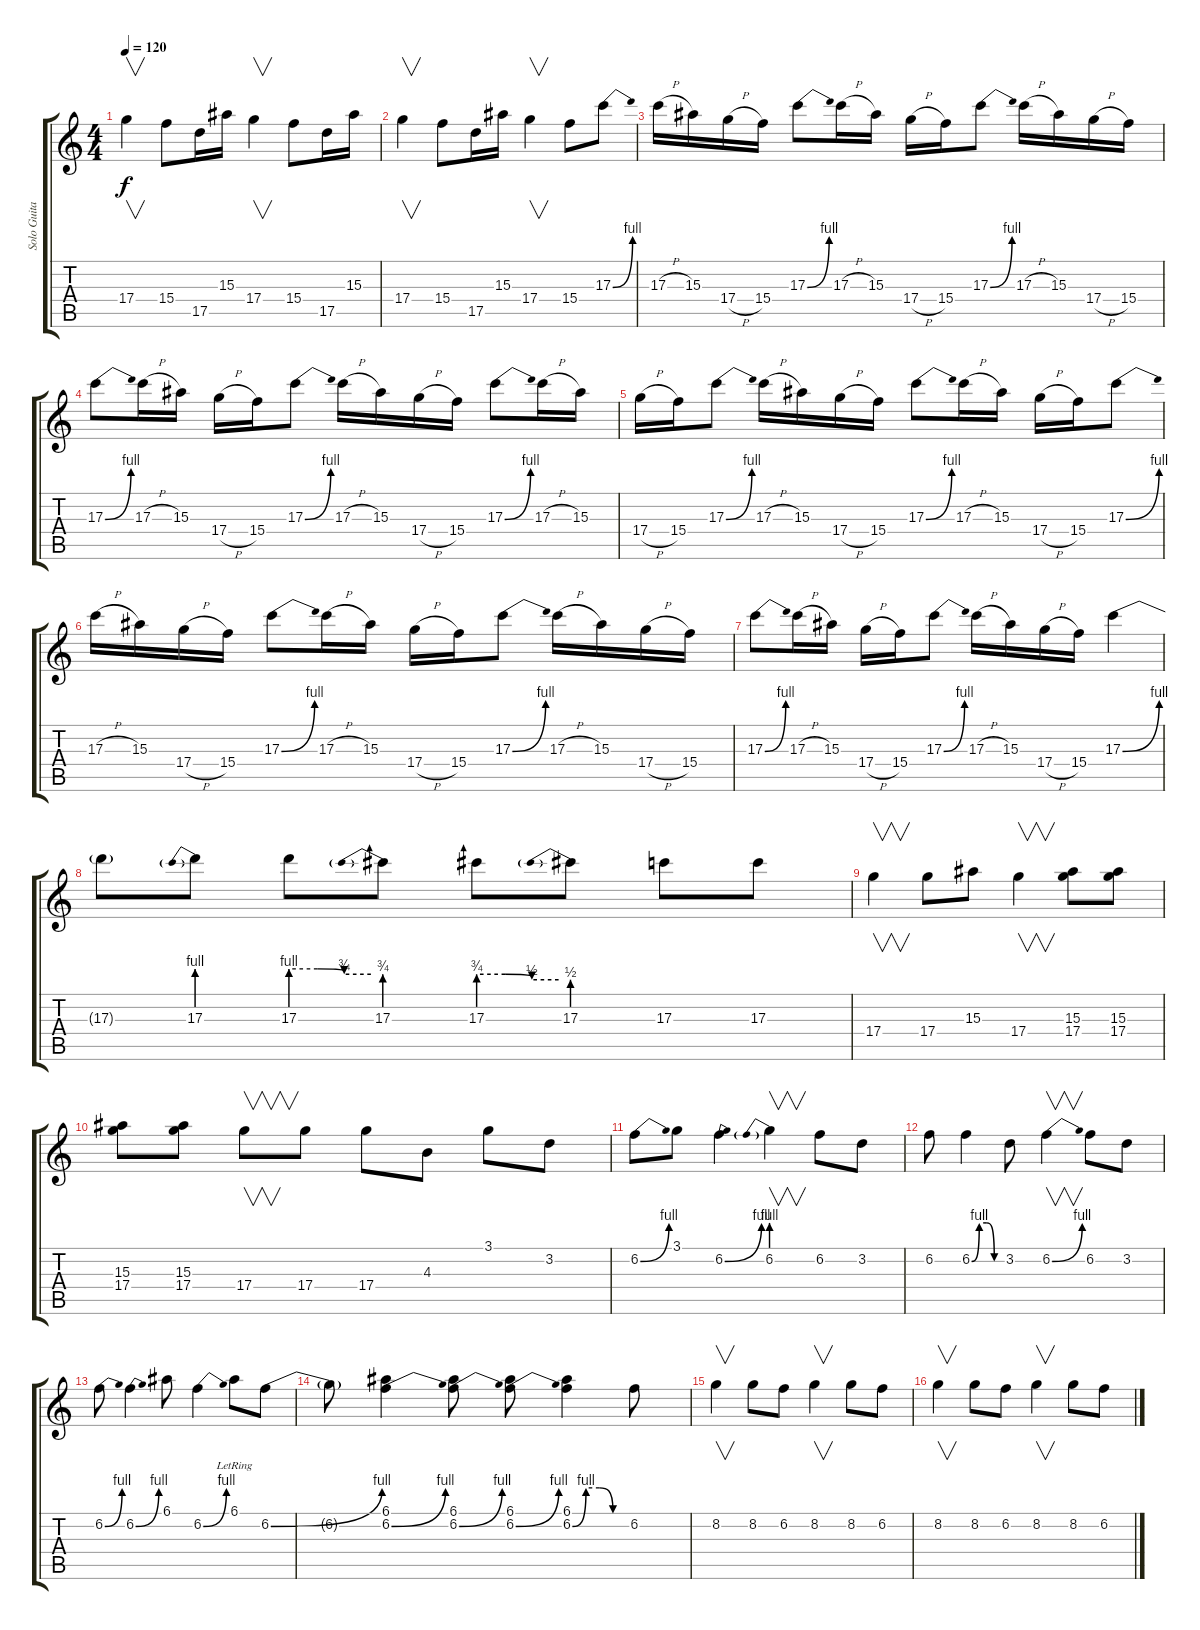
\track ("Solo Guitar 2" "Solo Guita") {instrument overdrivenguitar}
\staff {score tabs}
\tuning (E4 B3 G3 D3 A2 E2) {hide}
\ts (4 4)
\tempo 120
\clef g2
\ks c
17.4.4{v dy f} 15.4.8 17.5.16 15.3.16 17.4.4{v} 15.4.8 17.5.16 15.3.16 |
17.4.4{v} 15.4.8 17.5.16 15.3.16 17.4.4{v} 15.4.8 17.3{be (bend 0 0 60 4)}.8 |
17.3{h}.16 15.3.16 17.4{h}.16 15.4.16 17.3{be (bend 0 0 60 4)}.8 17.3{h}.16 15.3.16 17.4{h}.16 15.4.16 17.3{be (bend 0 0 60 4)}.8 17.3{h}.16 15.3.16 17.4{h}.16 15.4.16 |
17.3{be (bend 0 0 60 4)}.8 17.3{h}.16 15.3.16 17.4{h}.16 15.4.16 17.3{be (bend 0 0 60 4)}.8 17.3{h}.16 15.3.16 17.4{h}.16 15.4.16 17.3{be (bend 0 0 60 4)}.8 17.3{h}.16 15.3.16 |
17.4{h}.16 15.4.16 17.3{be (bend 0 0 60 4)}.8 17.3{h}.16 15.3.16 17.4{h}.16 15.4.16 17.3{be (bend 0 0 60 4)}.8 17.3{h}.16 15.3.16 17.4{h}.16 15.4.16 17.3{be (bend 0 0 60 4)}.8 |
17.3{h}.16 15.3.16 17.4{h}.16 15.4.16 17.3{be (bend 0 0 60 4)}.8 17.3{h}.16 15.3.16 17.4{h}.16 15.4.16 17.3{be (bend 0 0 60 4)}.8 17.3{h}.16 15.3.16 17.4{h}.16 15.4.16 |
17.3{be (bend 0 0 60 4)}.8 17.3{h}.16 15.3.16 17.4{h}.16 15.4.16 17.3{be (bend 0 0 60 4)}.8 17.3{h}.16 15.3.16 17.4{h}.16 15.4.16 17.3{be (bend 0 0 60 4)}.4 |
17.3{t}.8 17.3{be (prebend 0 4 60 4)}.8 17.3{be (custom 0 4 20 4 40 3 60 3)}.8 17.3{be (prebend 0 3 60 3)}.8 17.3{be (custom 0 3 20 3 40 2 60 2)}.8 17.3{be (prebend 0 2 60 2)}.8 17.3.8 17.3.8 |
17.4.4{v} 17.4.8 15.3.8 17.4.4{v} (15.3 17.4).8 (15.3 17.4).8 |
(15.3 17.4).8 (15.3 17.4).8 17.4.8{v} 17.4.8 17.4.8 4.3.8 3.1.8 3.2.8 |
6.2{be (bend 0 0 60 4)}.8 3.1.8 6.2{be (bend 0 0 60 4)}.4 6.2{be (prebend 0 4 60 4)}.4{v} 6.2.8 3.2.8 |
6.2.8 6.2{be (custom 0 0 15 4 30 4 45 0 60 0)}.4 3.2.8 6.2{be (bend 0 0 60 4)}.4{v} 6.2.8 3.2.8 |
6.2{be (bend 0 0 60 4)}.8 6.2{be (bend 0 0 60 4)}.4 6.1.8 6.2{be (bend 0 0 60 4)}.4 6.1{lr}.8 6.2{be (bend 0 0 60 4)}.8 |
6.2{t}.8 (6.1 6.2{be (bend 0 0 60 4)}).4 (6.1 6.2{be (bend 0 0 60 4)}).8 (6.1 6.2{be (bend 0 0 60 4)}).8 (6.1 6.2{be (custom 0 0 15 4 30 4 45 0 60 0)}).4 6.2.8 |
8.2.4{v} 8.2.8 6.2.8 8.2.4{v} 8.2.8 6.2.8 |
8.2.4{v} 8.2.8 6.2.8 8.2.4{v} 8.2.8 6.2.8
